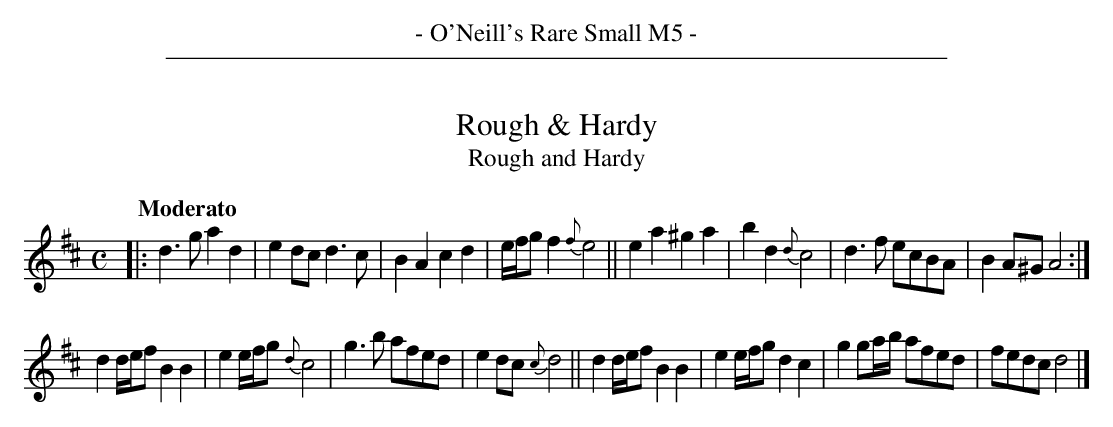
X:1
T: Rough & Hardy
T: Rough and Hardy
Q: "Moderato"
M: C
L: 1/8
K: D
|:\
d3g a2d2 | e2dc d3c | B2A2 c2d2 | e/f/g f2 {f}e4 ||\
e2a2 ^g2a2 | b2d2 {d}c4 | d3f ecBA | B2A^G A4 :|
d2 d/e/f B2B2 | e2 e/f/g {d}c4 | g3b afed | e2dc {c}d4 ||\
d2 d/e/f B2B2 | e2 e/f/g d2c2 | g2ga/b/ afed | fedc d4 |]
